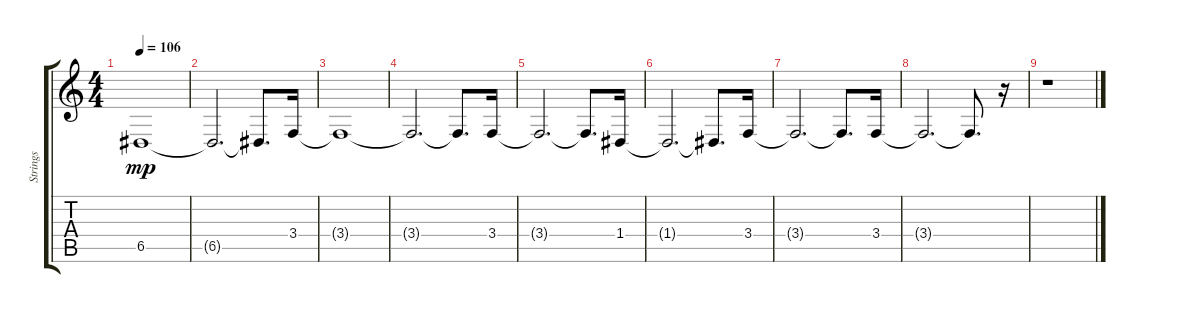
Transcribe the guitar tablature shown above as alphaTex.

\track ("Strings" "Strings") {instrument synthstrings1}
\staff {score tabs}
\tuning (E4 B3 G3 D3 A2 E2) {hide}
\ts (4 4)
\tempo 106
\clef g2
\ks c
6.5{t}.1{dy mp} |
6.5{t}.2{d} 6.5{t}.8{d} 3.4.16 |
3.4{t}.1 |
3.4{t}.2{d} 3.4{t}.8{d} 3.4.16 |
3.4{t}.2{d} 3.4{t}.8{d} 1.4.16 |
1.4{t}.2{d} 1.4{t}.8{d} 3.4.16 |
3.4{t}.2{d} 3.4{t}.8{d} 3.4.16 |
3.4{t}.2{d} 3.4{t}.8{d} r.16 |
r.1
